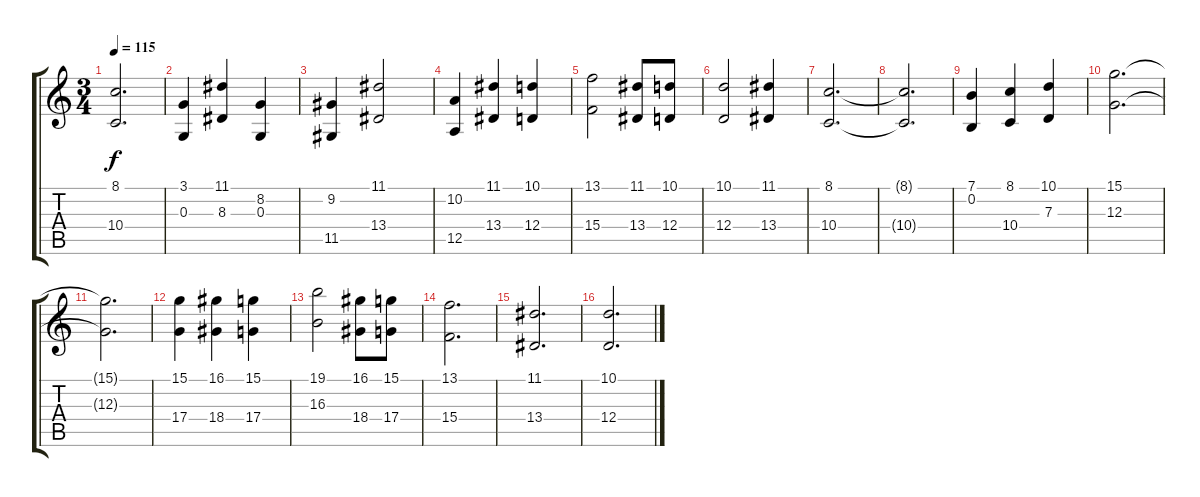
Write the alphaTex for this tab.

\track "" {instrument stringensemble1}
\staff {score tabs}
\tuning (E4 B3 G3 D3 A2 E2) {hide}
\ts (3 4)
\tempo 115
\clef g2
\ks c
(8.1{t} 10.4{t}).2{d dy f} |
(3.1 0.3).4 (11.1 8.3).4 (8.2 0.3).4 |
(9.2 11.5).4 (11.1 13.4).2 |
(10.2 12.5).4 (11.1 13.4).4 (10.1 12.4).4 |
(13.1 15.4).2 (11.1 13.4).8 (10.1 12.4).8 |
(10.1 12.4).2 (11.1 13.4).4 |
(8.1 10.4).2{d} |
(8.1{t} 10.4{t}).2{d} |
(7.1 0.2).4 (8.1 10.4).4 (10.1 7.3).4 |
(15.1 12.3).2{d} |
(15.1{t} 12.3{t}).2{d} |
(15.1 17.4).4 (16.1 18.4).4 (15.1 17.4).4 |
(19.1 16.3).2 (16.1 18.4).8 (15.1 17.4).8 |
(13.1 15.4).2{d} |
(11.1 13.4).2{d} |
(10.1 12.4).2{d}
